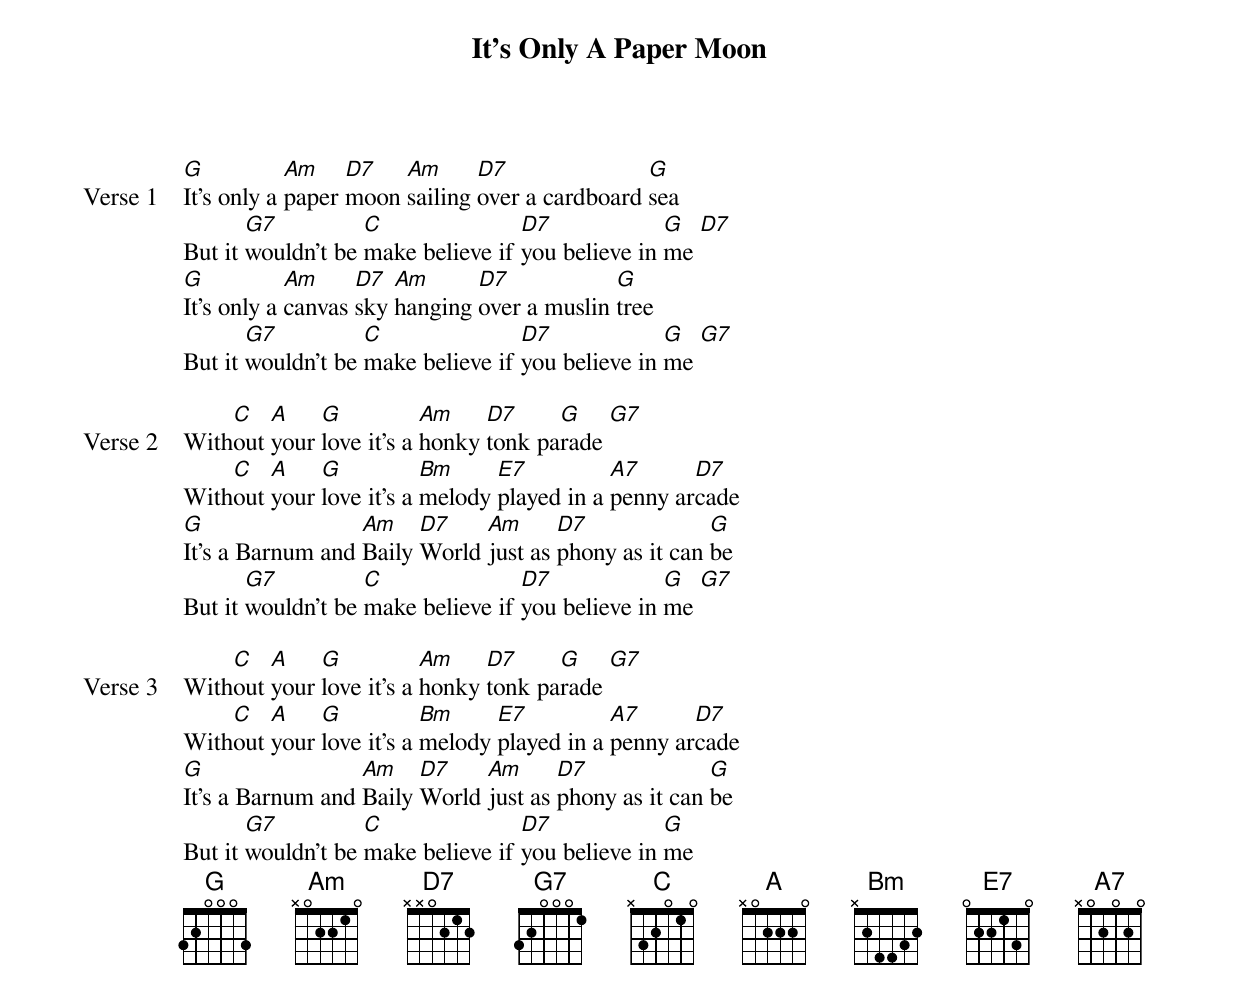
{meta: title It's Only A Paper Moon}
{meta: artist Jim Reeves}
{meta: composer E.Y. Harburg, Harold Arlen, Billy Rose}

{start_of_verse: Verse 1}
[G]It's only a [Am]paper [D7]moon [Am]sailing [D7]over a cardboard [G]sea
But it [G7]wouldn't be [C]make believe if [D7]you believe in [G]me [D7]
[G]It's only a [Am]canvas [D7]sky [Am]hanging [D7]over a muslin [G]tree
But it [G7]wouldn't be [C]make believe if [D7]you believe in [G]me [G7]
{end_of_verse}

{start_of_verse: Verse 2}
With[C]out [A]your [G]love it's a [Am]honky [D7]tonk pa[G]rade [G7]
With[C]out [A]your [G]love it's a [Bm]melody [E7]played in a [A7]penny ar[D7]cade
[G]It's a Barnum and [Am]Baily [D7]World [Am]just as [D7]phony as it can [G]be
But it [G7]wouldn't be [C]make believe if [D7]you believe in [G]me [G7]
{end_of_verse}

{start_of_verse: Verse 3}
With[C]out [A]your [G]love it's a [Am]honky [D7]tonk pa[G]rade [G7]
With[C]out [A]your [G]love it's a [Bm]melody [E7]played in a [A7]penny ar[D7]cade
[G]It's a Barnum and [Am]Baily [D7]World [Am]just as [D7]phony as it can [G]be
But it [G7]wouldn't be [C]make believe if [D7]you believe in [G]me
{end_of_verse}
